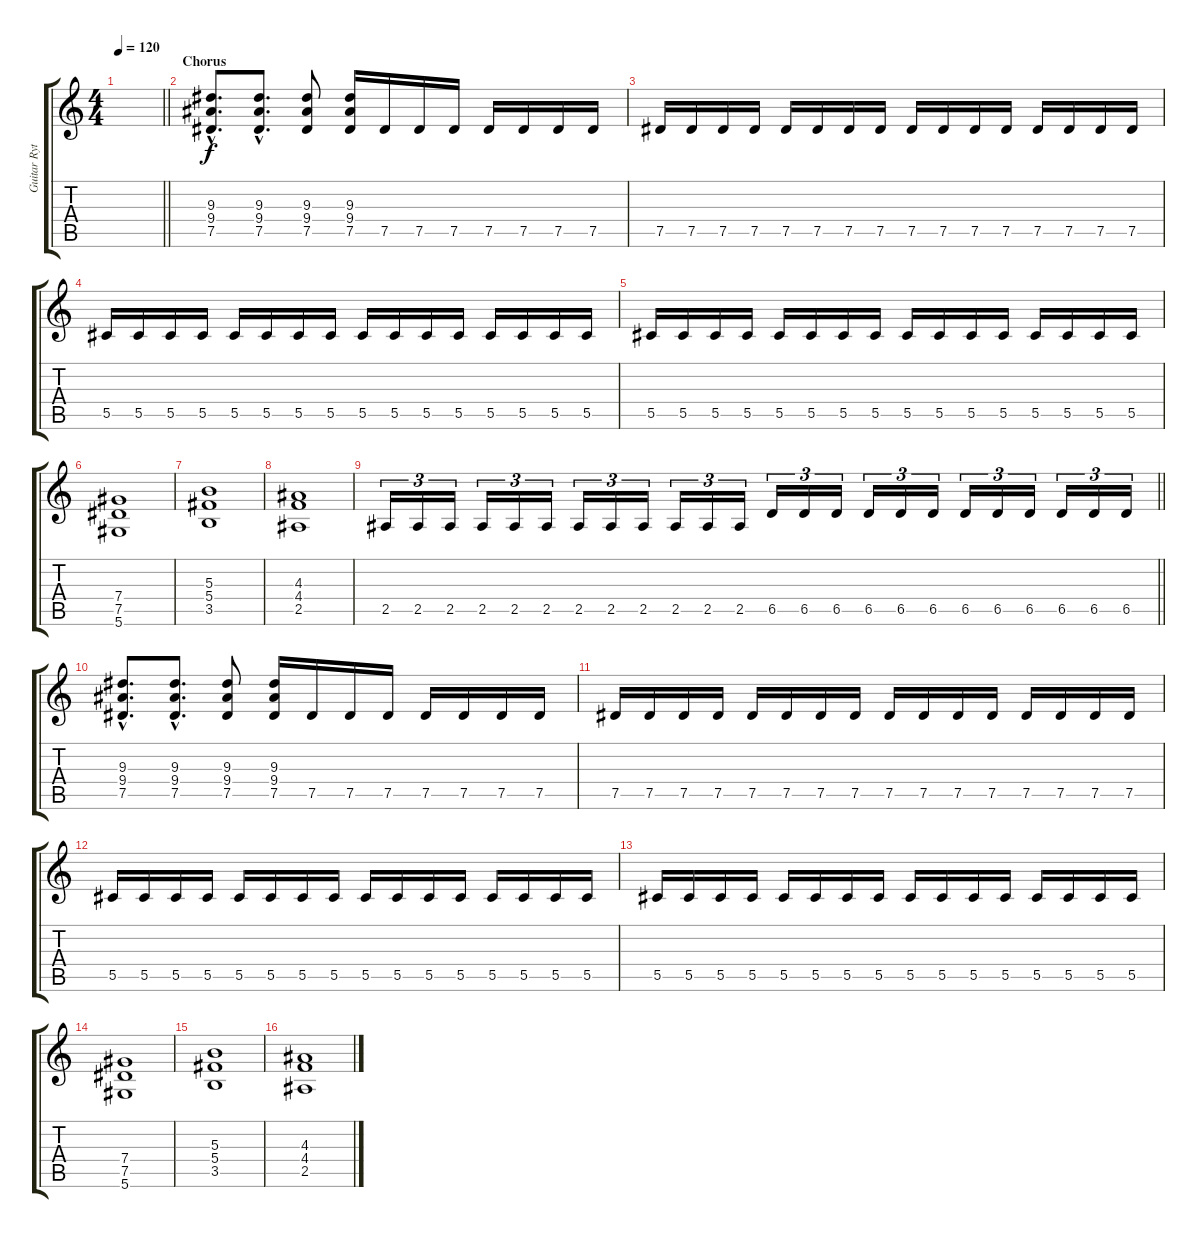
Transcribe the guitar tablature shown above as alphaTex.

\track ("Guitar Rythm" "Guitar Ryt") {instrument distortionguitar}
\staff {score tabs}
\tuning (Eb4 Bb3 Gb3 Db3 Ab2 Eb2) {hide}
\ts (4 4)
\tempo 120
\clef g2
\barLineRight lightlight
\ks c
|
\section ("" "Chorus")
(9.3{hac} 9.4{hac} 7.5{hac}).8{d} (9.3{hac} 9.4{hac} 7.5{hac}).8{d} (9.3 9.4 7.5).8 (9.3 9.4 7.5).16 7.5.16 7.5.16 7.5.16 7.5.16 7.5.16 7.5.16 7.5.16 |
7.5.16 7.5.16 7.5.16 7.5.16 7.5.16 7.5.16 7.5.16 7.5.16 7.5.16 7.5.16 7.5.16 7.5.16 7.5.16 7.5.16 7.5.16 7.5.16 |
5.5.16 5.5.16 5.5.16 5.5.16 5.5.16 5.5.16 5.5.16 5.5.16 5.5.16 5.5.16 5.5.16 5.5.16 5.5.16 5.5.16 5.5.16 5.5.16 |
5.5.16 5.5.16 5.5.16 5.5.16 5.5.16 5.5.16 5.5.16 5.5.16 5.5.16 5.5.16 5.5.16 5.5.16 5.5.16 5.5.16 5.5.16 5.5.16 |
(7.4 7.5 5.6).1 |
(5.3 5.4 3.5).1 |
(4.3 4.4 2.5).1 |
\barLineRight lightlight
2.5.16{tu (3 2)} 2.5.16{tu (3 2)} 2.5.16{tu (3 2)} 2.5.16{tu (3 2)} 2.5.16{tu (3 2)} 2.5.16{tu (3 2)} 2.5.16{tu (3 2)} 2.5.16{tu (3 2)} 2.5.16{tu (3 2)} 2.5.16{tu (3 2)} 2.5.16{tu (3 2)} 2.5.16{tu (3 2)} 6.5.16{tu (3 2)} 6.5.16{tu (3 2)} 6.5.16{tu (3 2)} 6.5.16{tu (3 2)} 6.5.16{tu (3 2)} 6.5.16{tu (3 2)} 6.5.16{tu (3 2)} 6.5.16{tu (3 2)} 6.5.16{tu (3 2)} 6.5.16{tu (3 2)} 6.5.16{tu (3 2)} 6.5.16{tu (3 2)} |
(9.3{hac} 9.4{hac} 7.5{hac}).8{d} (9.3{hac} 9.4{hac} 7.5{hac}).8{d} (9.3 9.4 7.5).8 (9.3 9.4 7.5).16 7.5.16 7.5.16 7.5.16 7.5.16 7.5.16 7.5.16 7.5.16 |
7.5.16 7.5.16 7.5.16 7.5.16 7.5.16 7.5.16 7.5.16 7.5.16 7.5.16 7.5.16 7.5.16 7.5.16 7.5.16 7.5.16 7.5.16 7.5.16 |
5.5.16 5.5.16 5.5.16 5.5.16 5.5.16 5.5.16 5.5.16 5.5.16 5.5.16 5.5.16 5.5.16 5.5.16 5.5.16 5.5.16 5.5.16 5.5.16 |
5.5.16 5.5.16 5.5.16 5.5.16 5.5.16 5.5.16 5.5.16 5.5.16 5.5.16 5.5.16 5.5.16 5.5.16 5.5.16 5.5.16 5.5.16 5.5.16 |
(7.4 7.5 5.6).1 |
(5.3 5.4 3.5).1 |
(4.3 4.4 2.5).1
